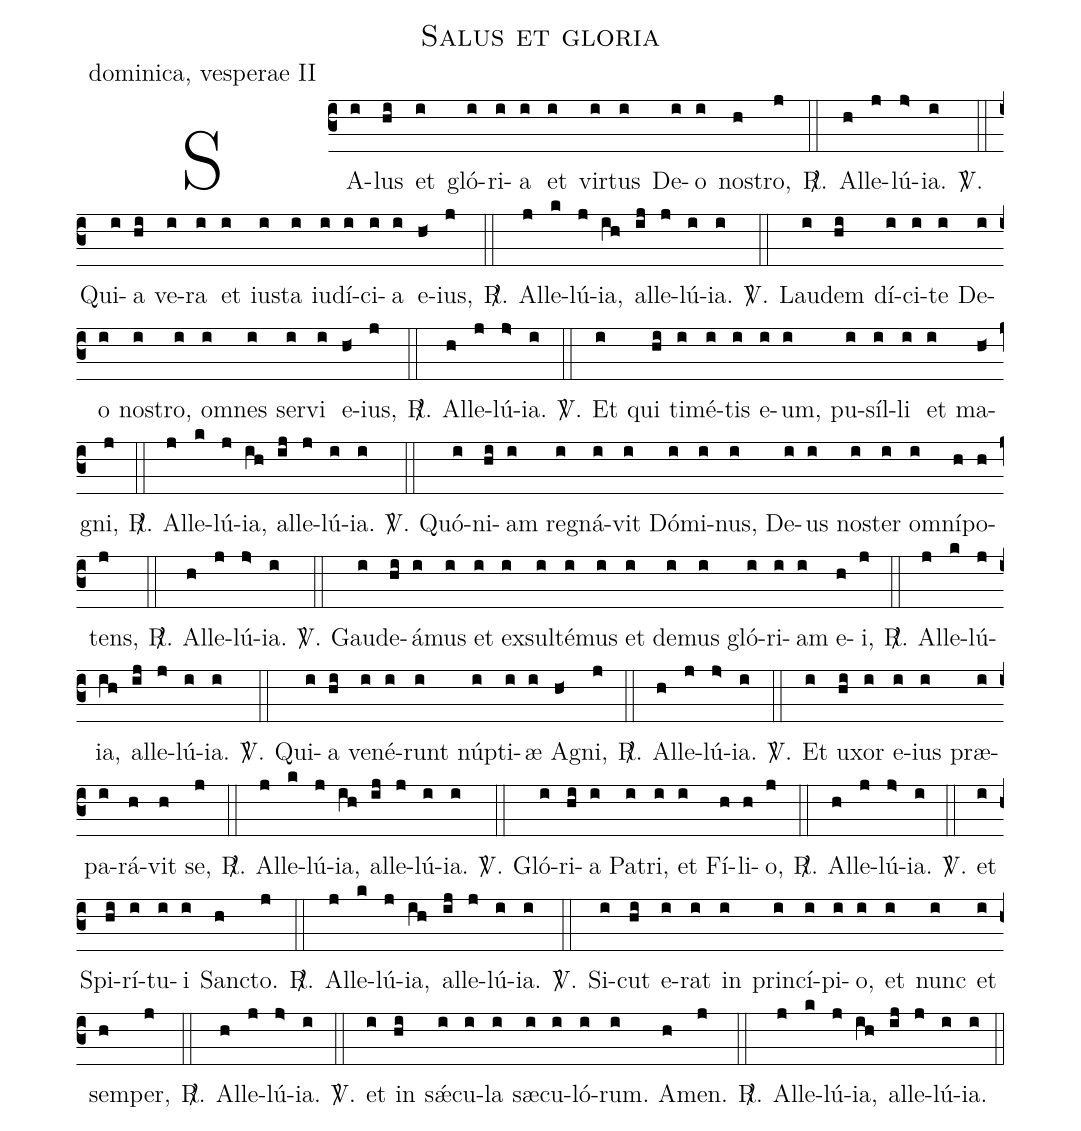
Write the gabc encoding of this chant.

name: Salus et gloria;
office-part: dominica, vesperae II;
%%
(c3)
SA(i)lus(hi) et(i) gló(i)ri(i)a(i) et(i) vir(i)tus(i) De(i)o(i) no(h)stro,(j) <sp>R/</sp>.(::)
Al(h)le(j)lú(j>)ia.(i) <sp>V/</sp>.(::)
Qui(i)a(hi) ve(i)ra(i) et(i) ius(i)ta(i) iu(i)dí(i)ci(i)a(i) e(h<)ius,(j) <sp>R/</sp>.(::)
Al(j)le(k)lú(j)ia,(ih) al(ij)le(j)lú(i)ia.(i) <sp>V/</sp>.(::)
Lau(i)dem(hi) dí(i)ci(i)te(i) De(i)o(i) no(i)stro,(i) om(i)nes(i) ser(i)vi(i) e(h<)ius,(j) <sp>R/</sp>.(::)
Al(h)le(j)lú(j>)ia.(i) <sp>V/</sp>.(::)
Et(i) qui(hi) ti(i)mé(i)tis(i) e(i)um,(i) pu(i)síl(i)li(i) et(i) ma(h<)gni,(j) <sp>R/</sp>.(::)
Al(j)le(k)lú(j)ia,(ih) al(ij)le(j)lú(i)ia.(i) <sp>V/</sp>.(::)
Quó(i)ni(hi)am(i) re(i)gná(i)vit(i) Dó(i)mi(i)nus,(i) De(i)us(i) nos(i)ter(i) om(i)ní(h)po(h)tens,(j) <sp>R/</sp>.(::)
Al(h)le(j)lú(j>)ia.(i) <sp>V/</sp>.(::)
Gau(i)de(hi)á(i)mus(i) et(i) ex(i)sul(i)té(i)mus(i) et(i) de(i)mus(i) gló(i)ri(i)am(i) e(h)i,(j) <sp>R/</sp>.(::)
Al(j)le(k)lú(j)ia,(ih) al(ij)le(j)lú(i)ia.(i) <sp>V/</sp>.(::)
Qui(i)a(hi) ve(i)né(i)runt(i) núp(i)ti(i)æ(i) Ag(h<)ni,(j) <sp>R/</sp>.(::)
Al(h)le(j)lú(j>)ia.(i) <sp>V/</sp>.(::)
Et(i) u(hi)xor(i) e(i)ius(i) præ(i)pa(i)rá(h)vit(h) se,(j) <sp>R/</sp>.(::)
Al(j)le(k)lú(j)ia,(ih) al(ij)le(j)lú(i)ia.(i) <sp>V/</sp>.(::)
Gló(i)ri(hi)a(i) Pa(i)tri,(i) et(i) Fí(h)li(h)o,(j) <sp>R/</sp>.(::)
Al(h)le(j)lú(j>)ia.(i) <sp>V/</sp>.(::)
et(i) Spi(hi)rí(i)tu(i)i(i) Sanc(h)to.(j) <sp>R/</sp>.(::)
Al(j)le(k)lú(j)ia,(ih) al(ij)le(j)lú(i)ia.(i) <sp>V/</sp>.(::)
Si(i)cut(hi) e(i)rat(i) in(i) prin(i)cí(i)pi(i)o,(i) et(i) nunc(i) et(i) sem(h)per,(j) <sp>R/</sp>.(::)
Al(h)le(j)lú(j>)ia.(i) <sp>V/</sp>.(::)
et(i) in(hi) sǽ(i)cu(i)la(i) sæ(i)cu(i)ló(i)rum.(i) A(h)men.(j) <sp>R/</sp>.(::)
Al(j)le(k)lú(j)ia,(ih) al(ij)le(j)lú(i)ia.(i) (::)
